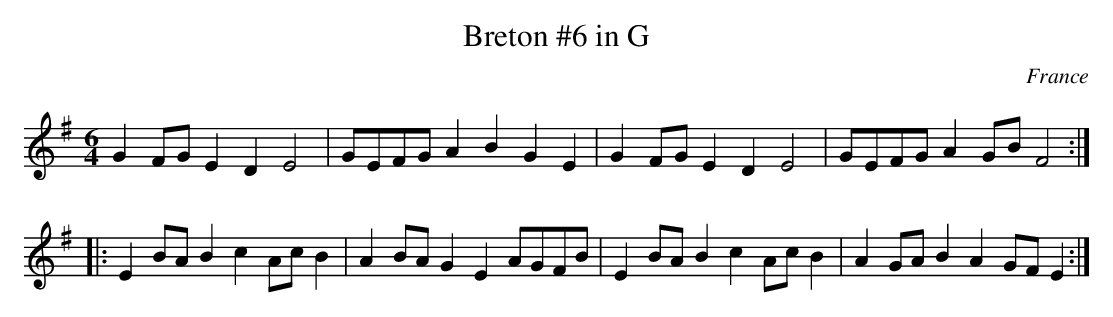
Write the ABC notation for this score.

X:1
T:Breton \#6 in G
O:France
M:6/4
K:Em
G2FG E2D2 E4 | GEFG A2B2 G2E2 | \
G2FG E2D2 E4 | GEFG A2GB F4 :|
|: E2BA B2c2 AcB2 | A2BA G2E2 AGFB |\
E2BA B2c2 AcB2 | A2GA B2A2 GFE2 :|
